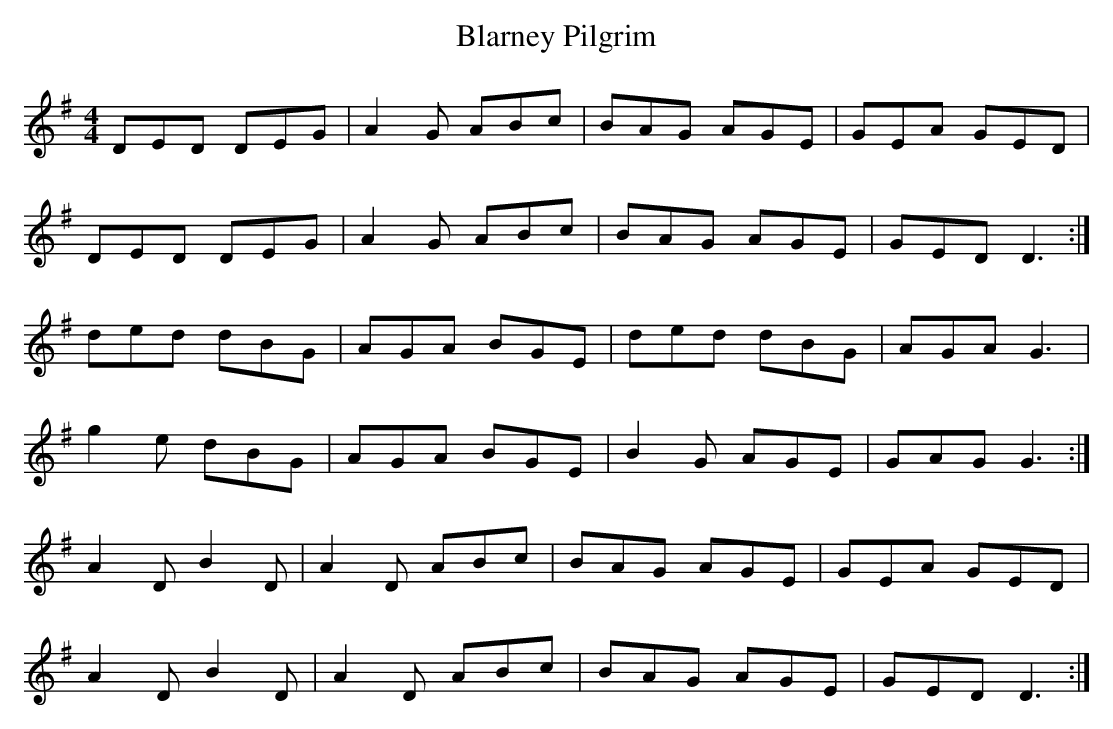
X:1
T:Blarney Pilgrim
L:1/8
M:4/4
K:G
DED  DEG | A2 G ABc | BAG AGE | GEA GED |
DED  DEG | A2 G ABc | BAG AGE | GED D3 :|
ded dBG | AGA BGE | ded dBG | AGA G3 |
g2 e dBG | AGA BGE | B2 G AGE | GAG G3 :|
A2 D B2 D | A2 D ABc | BAG AGE | GEA GED |
A2 D B2 D | A2 D ABc | BAG AGE | GED D3 :|
